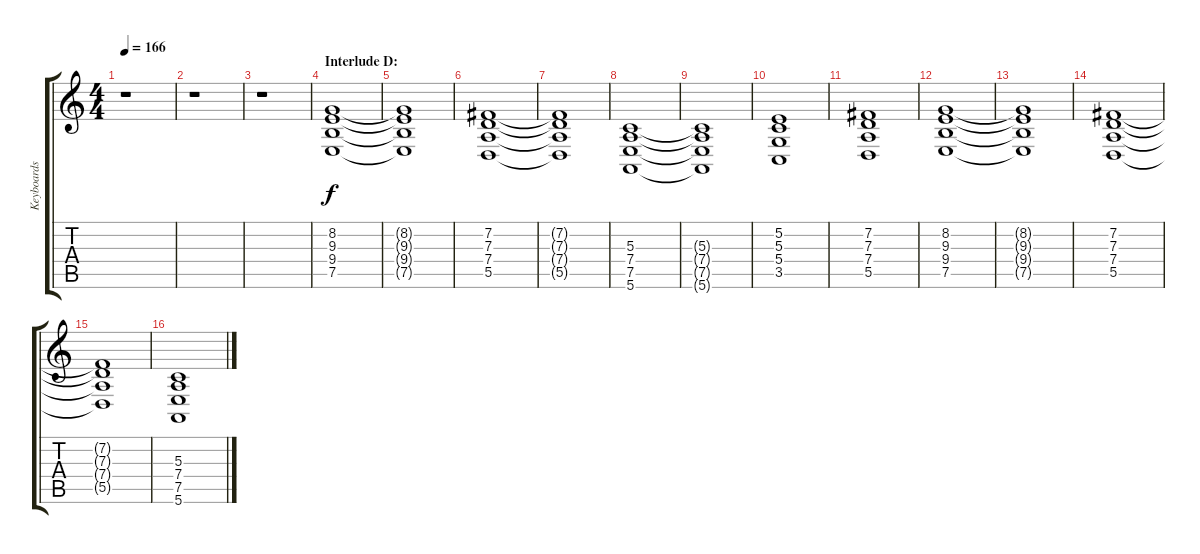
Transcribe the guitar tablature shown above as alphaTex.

\track ("Keyboards" "Keyboards") {instrument voiceoohs}
\staff {score tabs}
\tuning (E4 B3 G3 D3 A2 E2) {hide}
\ts (4 4)
\tempo 166
\clef g2
\ks c
r.1{dy f} |
r.1 |
r.1 |
\section ("" "Interlude D:")
(8.2 9.3 9.4 7.5).1 |
(8.2{t} 9.3{t} 9.4{t} 7.5{t}).1 |
(7.2 7.3 7.4 5.5).1 |
(7.2{t} 7.3{t} 7.4{t} 5.5{t}).1 |
(5.3 7.4 7.5 5.6).1 |
(5.3{t} 7.4{t} 7.5{t} 5.6{t}).1 |
(5.2 5.3 5.4 3.5).1 |
(7.2 7.3 7.4 5.5).1 |
(8.2 9.3 9.4 7.5).1 |
(8.2{t} 9.3{t} 9.4{t} 7.5{t}).1 |
(7.2 7.3 7.4 5.5).1 |
(7.2{t} 7.3{t} 7.4{t} 5.5{t}).1 |
(5.3 7.4 7.5 5.6).1
